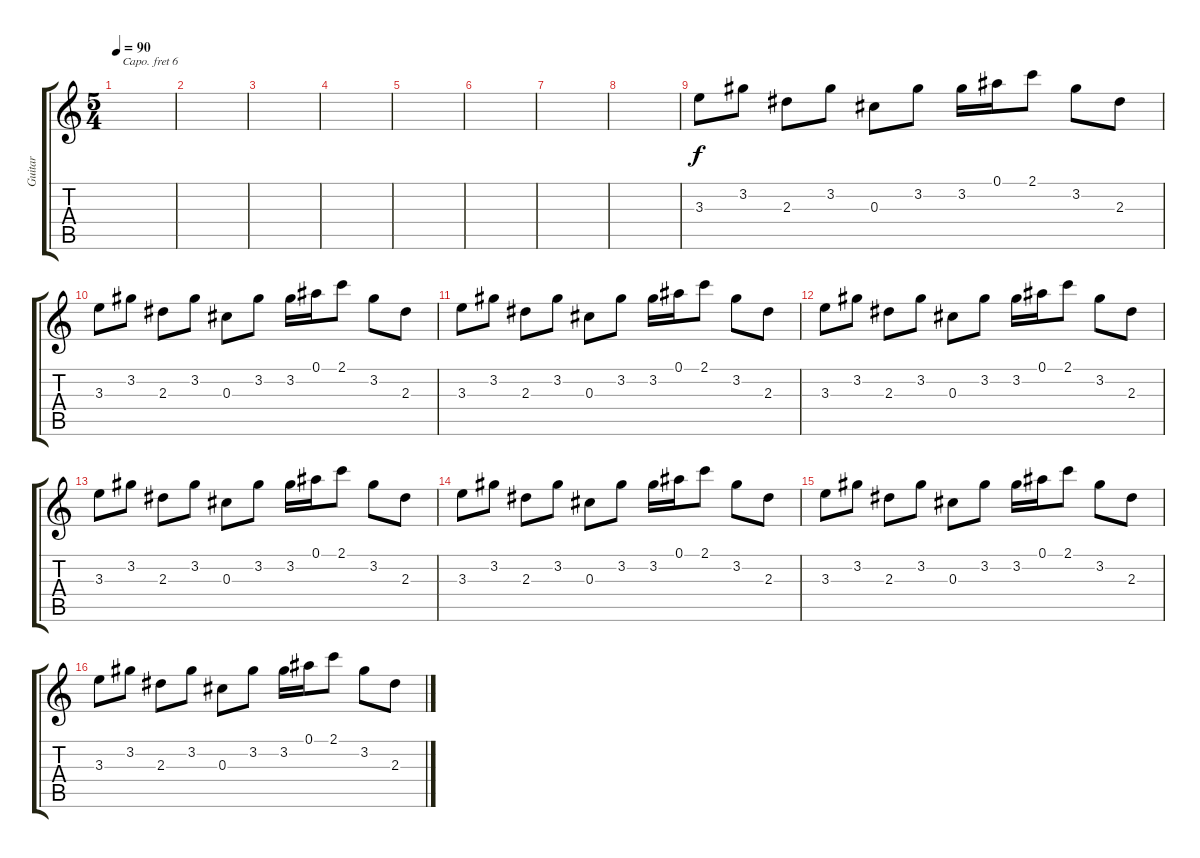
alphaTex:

\track ("Guitar" "Guitar") {instrument acousticguitarnylon}
\staff {score tabs}
\capo 6
\tuning (E4 B3 G3 D3 A2 E2) {hide}
\ts (5 4)
\tempo 90
\clef g2
\ks c
|
|
|
|
|
|
|
|
3.3.8 3.2.8 2.3.8 3.2.8 0.3.8 3.2.8 3.2.16 0.1.16 2.1.8 3.2.8 2.3.8 |
3.3.8 3.2.8 2.3.8 3.2.8 0.3.8 3.2.8 3.2.16 0.1.16 2.1.8 3.2.8 2.3.8 |
3.3.8 3.2.8 2.3.8 3.2.8 0.3.8 3.2.8 3.2.16 0.1.16 2.1.8 3.2.8 2.3.8 |
3.3.8 3.2.8 2.3.8 3.2.8 0.3.8 3.2.8 3.2.16 0.1.16 2.1.8 3.2.8 2.3.8 |
3.3.8 3.2.8 2.3.8 3.2.8 0.3.8 3.2.8 3.2.16 0.1.16 2.1.8 3.2.8 2.3.8 |
3.3.8 3.2.8 2.3.8 3.2.8 0.3.8 3.2.8 3.2.16 0.1.16 2.1.8 3.2.8 2.3.8 |
3.3.8 3.2.8 2.3.8 3.2.8 0.3.8 3.2.8 3.2.16 0.1.16 2.1.8 3.2.8 2.3.8 |
3.3.8 3.2.8 2.3.8 3.2.8 0.3.8 3.2.8 3.2.16 0.1.16 2.1.8 3.2.8 2.3.8
